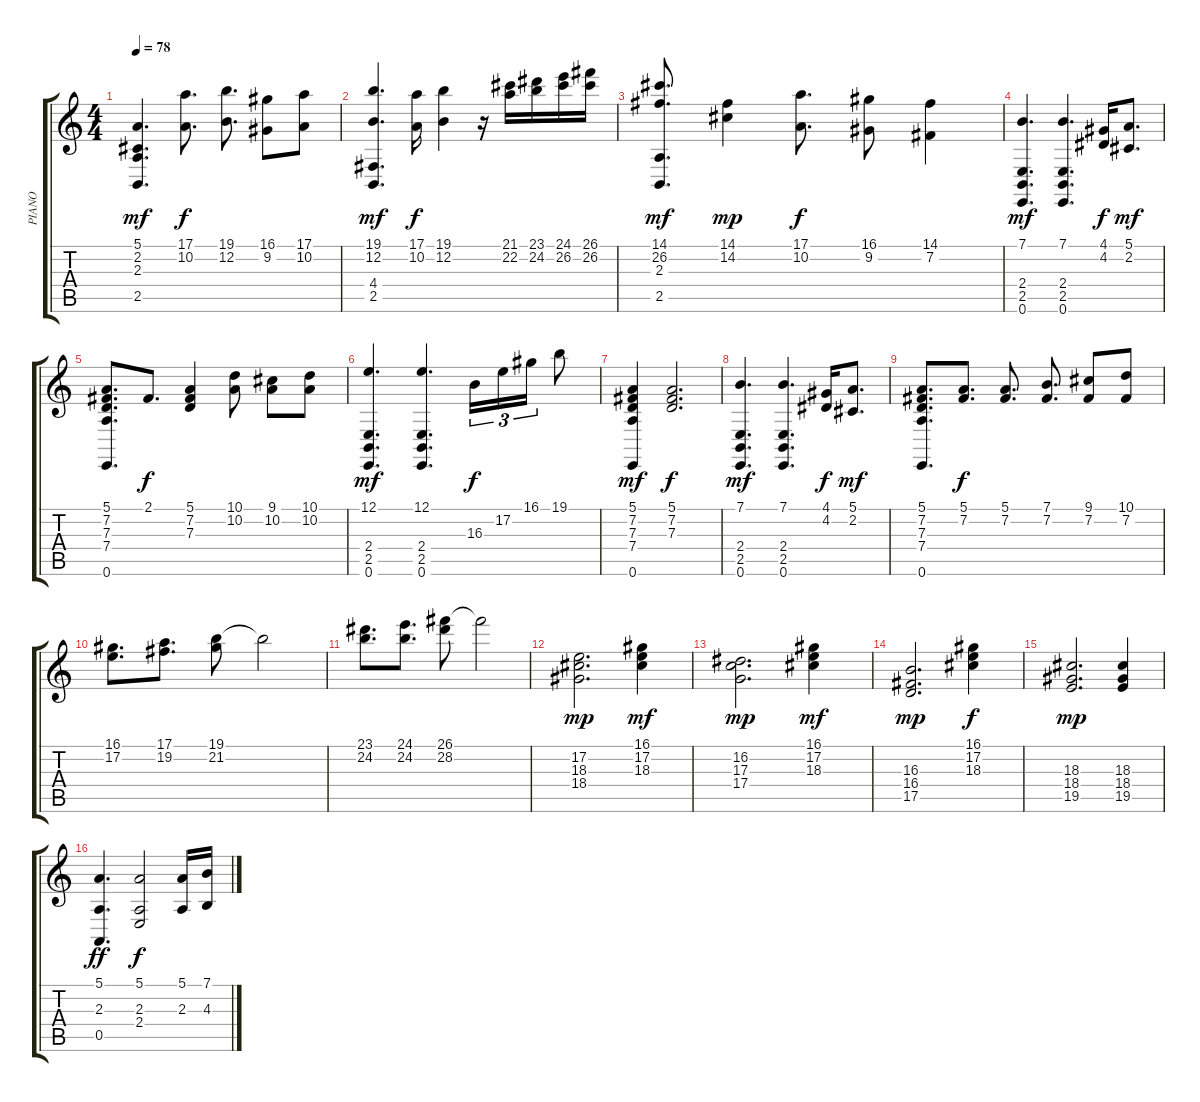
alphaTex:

\track ("PIANO" "PIANO") {instrument acousticgrandpiano}
\staff {score tabs}
\tuning (E4 B3 G3 D3 A2 E2) {hide}
\ts (4 4)
\tempo 78
\clef g2
\ks c
(5.1 2.2 2.3 2.5).4{d dy mf} (17.1 10.2).8{d dy f} (19.1 12.2).8{d} (16.1 9.2).8 (17.1 10.2).8 |
(19.1 12.2 4.4 2.5).4{d dy mf} (17.1 10.2).16{dy f} (19.1 12.2).4 r.16 (21.1 22.2).16 (23.1 24.2).16 (24.1 26.2).16 (26.1 26.2).16 |
(14.1 26.2 2.3 2.5).8{d dy mf} (14.1 14.2).4{dy mp} (17.1 10.2).8{d dy f} (16.1 9.2).8 (14.1 7.2).4 |
(7.1 2.4 2.5 0.6).4{d dy mf} (7.1 2.4 2.5 0.6).4{d} (4.1 4.2).16{dy f} (5.1 2.2).8{d dy mf} |
(5.1 7.2 7.3 7.4 0.6).8{d} 2.1.8{d dy f} (5.1 7.2 7.3).4 (10.1 10.2).8 (9.1 10.2).8 (10.1 10.2).8 |
(12.1 2.4 2.5 0.6).4{d dy mf} (12.1 2.4 2.5 0.6).4{d} 16.3.16{tu (3 2) dy f} 17.2.16{tu (3 2)} 16.1.16{tu (3 2)} 19.1.8 |
(5.1 7.2 7.3 7.4 0.6).4{dy mf} (5.1 7.2 7.3).2{d dy f} |
(7.1 2.4 2.5 0.6).4{d dy mf} (7.1 2.4 2.5 0.6).4{d} (4.1 4.2).16{dy f} (5.1 2.2).8{d dy mf} |
(5.1 7.2 7.3 7.4 0.6).8{d} (5.1 7.2).8{d dy f} (5.1 7.2).8{d} (7.1 7.2).8{d} (9.1 7.2).8 (10.1 7.2).8 |
(16.1 17.2).8{d} (17.1 19.2).8{d} (19.1 21.2).8 19.1{t}.2 |
(23.1 24.2).8{d} (24.1 24.2).8{d} (26.1 28.2).8 26.1{t}.2 |
(17.2 18.3 18.4).2{d dy mp} (16.1 17.2 18.3).4{dy mf} |
(16.2 17.3 17.4).2{d dy mp} (16.1 17.2 18.3).4{dy mf} |
(16.3 16.4 17.5).2{d dy mp} (16.1 17.2 18.3).4{dy f} |
(18.3 18.4 19.5).2{d dy mp} (18.3 18.4 19.5).4 |
(5.1 2.3 0.5).4{d dy ff} (5.1 2.3 2.4).2{dy f} (5.1 2.3).16 (7.1 4.3).16
